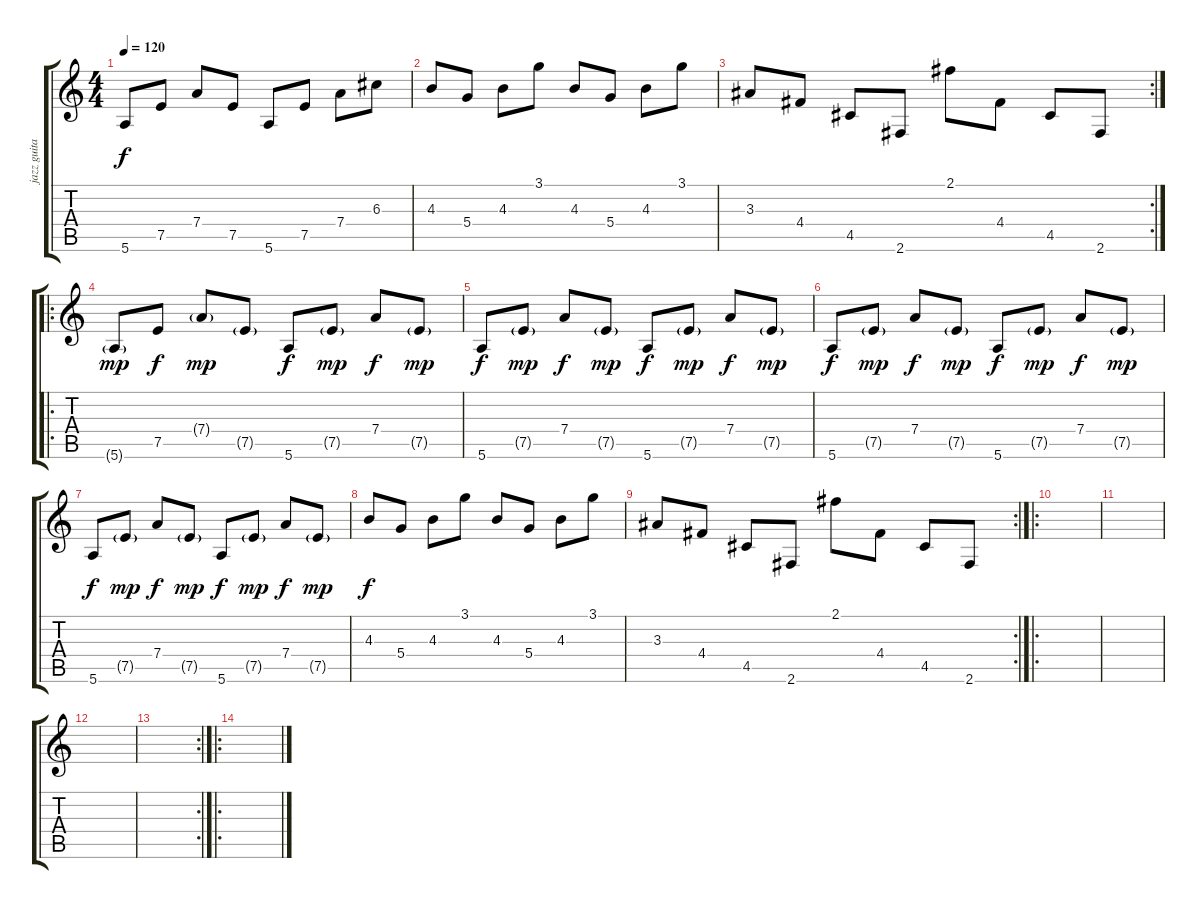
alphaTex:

\track ("jazz guitar" "jazz guita") {instrument electricguitarjazz}
\staff {score tabs}
\tuning (E4 B3 G3 D3 A2 E2) {hide}
\ts (4 4)
\tempo 120
\clef g2
\ks c
5.6.8{dy f} 7.5.8 7.4.8 7.5.8 5.6.8 7.5.8 7.4.8 6.3.8 |
4.3.8 5.4.8 4.3.8 3.1.8 4.3.8 5.4.8 4.3.8 3.1.8 |
\rc 2
3.3.8 4.4.8 4.5.8 2.6.8 2.1.8 4.4.8 4.5.8 2.6.8 |
\ro
5.6{g}.8{dy mp} 7.5.8{dy f} 7.4{g}.8{dy mp} 7.5{g}.8 5.6.8{dy f} 7.5{g}.8{dy mp} 7.4.8{dy f} 7.5{g}.8{dy mp} |
5.6.8{dy f} 7.5{g}.8{dy mp} 7.4.8{dy f} 7.5{g}.8{dy mp} 5.6.8{dy f} 7.5{g}.8{dy mp} 7.4.8{dy f} 7.5{g}.8{dy mp} |
5.6.8{dy f} 7.5{g}.8{dy mp} 7.4.8{dy f} 7.5{g}.8{dy mp} 5.6.8{dy f} 7.5{g}.8{dy mp} 7.4.8{dy f} 7.5{g}.8{dy mp} |
5.6.8{dy f} 7.5{g}.8{dy mp} 7.4.8{dy f} 7.5{g}.8{dy mp} 5.6.8{dy f} 7.5{g}.8{dy mp} 7.4.8{dy f} 7.5{g}.8{dy mp} |
4.3.8{dy f} 5.4.8 4.3.8 3.1.8 4.3.8 5.4.8 4.3.8 3.1.8 |
\rc 2
3.3.8 4.4.8 4.5.8 2.6.8 2.1.8 4.4.8 4.5.8 2.6.8 |
\ro
|
|
|
\rc 2
|
\ro
